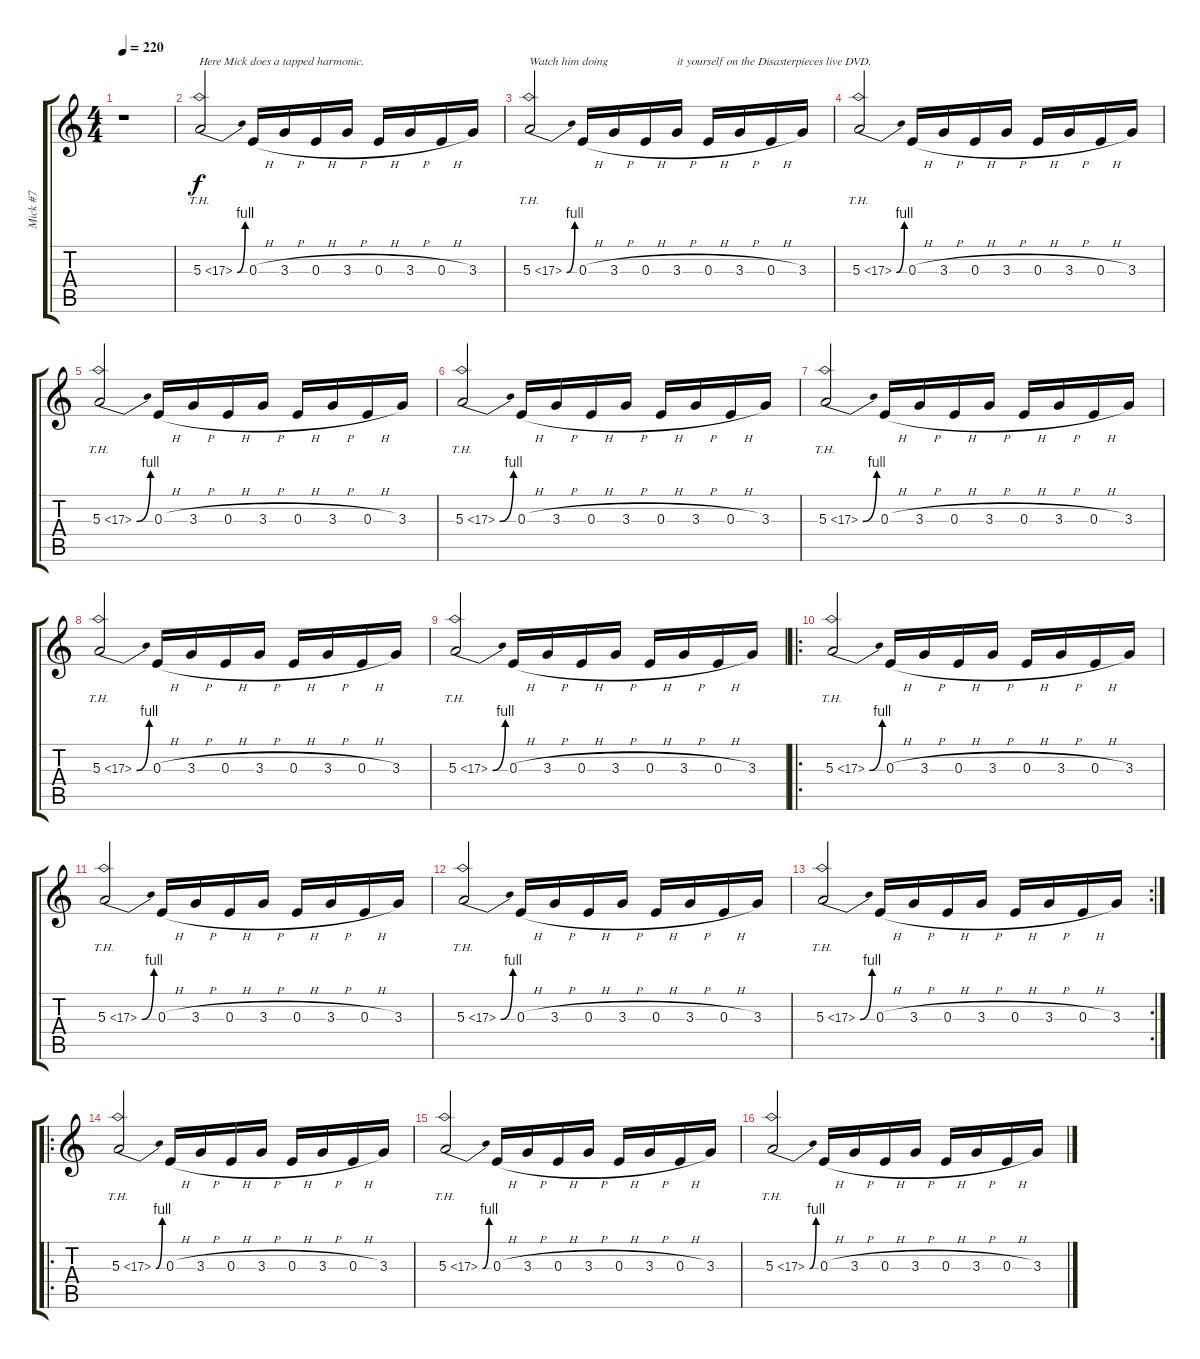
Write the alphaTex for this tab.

\track ("Mick #7" "Mick #7") {instrument distortionguitar}
\staff {score tabs}
\tuning (Db4 Ab3 E3 B2 Gb2 B1) {hide}
\ts (4 4)
\tempo 220
\clef g2
\ks c
r.1{dy f instrument distortionguitar} |
5.3{be (bend 0 0 60 4) th 12}.2{txt "Here Mick does a tapped harmonic."} 0.3{h}.16 3.3{h}.16 0.3{h}.16 3.3{h}.16 0.3{h}.16 3.3{h}.16 0.3{h}.16 3.3.16 |
5.3{be (bend 0 0 60 4) th 12}.2{txt "Watch him doing "} 0.3{h}.16 3.3{h}.16 0.3{h}.16 3.3{h}.16{txt "it yourself on the Disasterpieces live DVD."} 0.3{h}.16 3.3{h}.16 0.3{h}.16 3.3.16 |
5.3{be (bend 0 0 60 4) th 12}.2 0.3{h}.16 3.3{h}.16 0.3{h}.16 3.3{h}.16 0.3{h}.16 3.3{h}.16 0.3{h}.16 3.3.16 |
5.3{be (bend 0 0 60 4) th 12}.2 0.3{h}.16 3.3{h}.16 0.3{h}.16 3.3{h}.16 0.3{h}.16 3.3{h}.16 0.3{h}.16 3.3.16 |
5.3{be (bend 0 0 60 4) th 12}.2 0.3{h}.16 3.3{h}.16 0.3{h}.16 3.3{h}.16 0.3{h}.16 3.3{h}.16 0.3{h}.16 3.3.16 |
5.3{be (bend 0 0 60 4) th 12}.2 0.3{h}.16 3.3{h}.16 0.3{h}.16 3.3{h}.16 0.3{h}.16 3.3{h}.16 0.3{h}.16 3.3.16 |
5.3{be (bend 0 0 60 4) th 12}.2 0.3{h}.16 3.3{h}.16 0.3{h}.16 3.3{h}.16 0.3{h}.16 3.3{h}.16 0.3{h}.16 3.3.16 |
5.3{be (bend 0 0 60 4) th 12}.2 0.3{h}.16 3.3{h}.16 0.3{h}.16 3.3{h}.16 0.3{h}.16 3.3{h}.16 0.3{h}.16 3.3.16 |
\ro
5.3{be (bend 0 0 60 4) th 12}.2 0.3{h}.16 3.3{h}.16 0.3{h}.16 3.3{h}.16 0.3{h}.16 3.3{h}.16 0.3{h}.16 3.3.16 |
5.3{be (bend 0 0 60 4) th 12}.2 0.3{h}.16 3.3{h}.16 0.3{h}.16 3.3{h}.16 0.3{h}.16 3.3{h}.16 0.3{h}.16 3.3.16 |
5.3{be (bend 0 0 60 4) th 12}.2 0.3{h}.16 3.3{h}.16 0.3{h}.16 3.3{h}.16 0.3{h}.16 3.3{h}.16 0.3{h}.16 3.3.16 |
\rc 2
5.3{be (bend 0 0 60 4) th 12}.2 0.3{h}.16 3.3{h}.16 0.3{h}.16 3.3{h}.16 0.3{h}.16 3.3{h}.16 0.3{h}.16 3.3.16 |
\ro
5.3{be (bend 0 0 60 4) th 12}.2 0.3{h}.16 3.3{h}.16 0.3{h}.16 3.3{h}.16 0.3{h}.16 3.3{h}.16 0.3{h}.16 3.3.16 |
5.3{be (bend 0 0 60 4) th 12}.2 0.3{h}.16 3.3{h}.16 0.3{h}.16 3.3{h}.16 0.3{h}.16 3.3{h}.16 0.3{h}.16 3.3.16 |
5.3{be (bend 0 0 60 4) th 12}.2 0.3{h}.16 3.3{h}.16 0.3{h}.16 3.3{h}.16 0.3{h}.16 3.3{h}.16 0.3{h}.16 3.3.16
